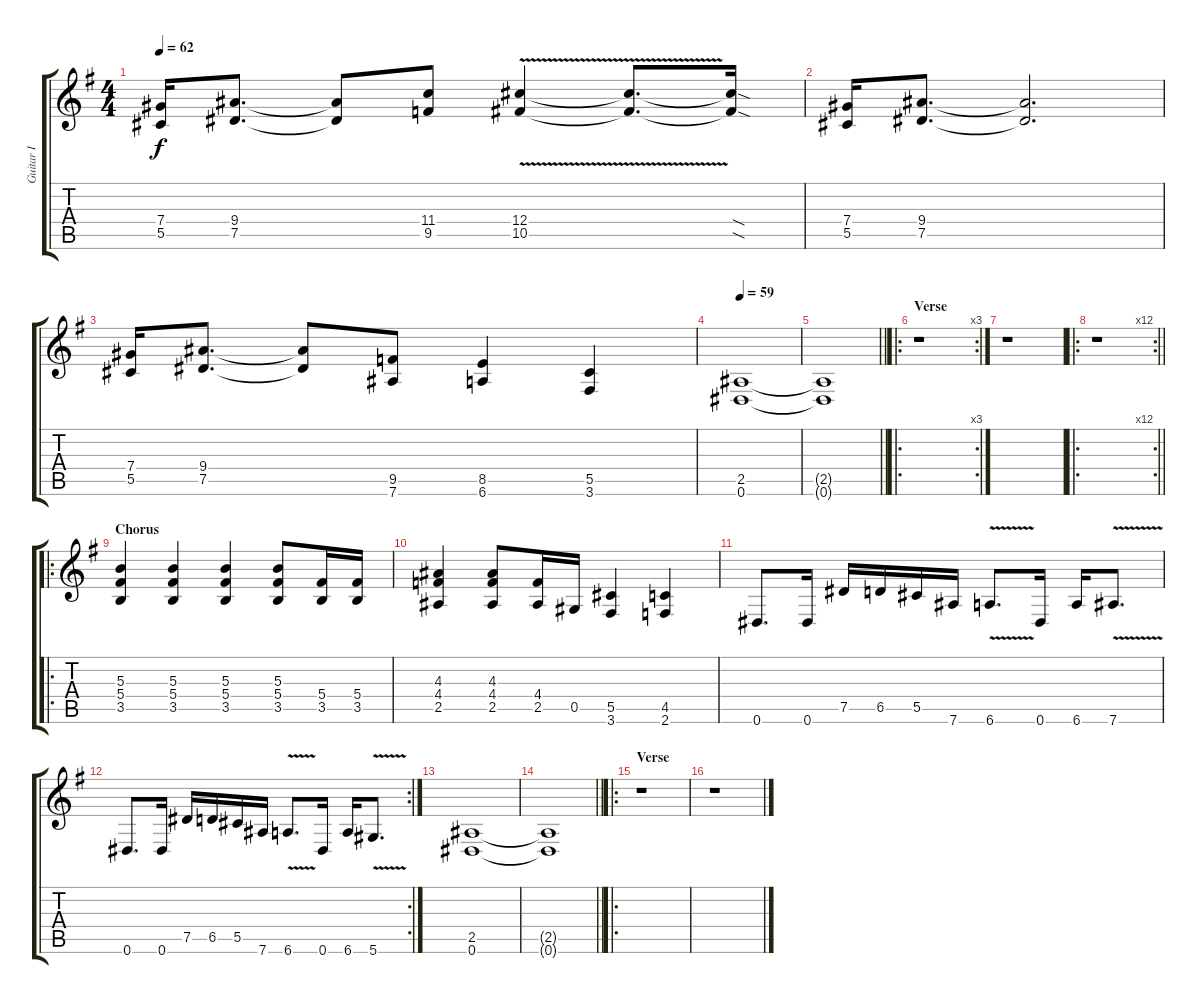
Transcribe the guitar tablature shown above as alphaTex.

\track ("Guitar I" "Guitar I") {instrument distortionguitar}
\staff {score tabs}
\tuning (Eb4 Bb3 Gb3 Db3 Ab2 Eb2) {hide}
\ts (4 4)
\tempo 62
\clef g2
\ks eminor
(7.4 5.5).16{dy f} (9.4 7.5).8{d} (9.4{t} 7.5{t}).8 (11.4 9.5).8 (12.4{v} 10.5{v}).4 (12.4{t} 10.5{t}).8{d} (12.4{sod t} 10.5{sod t}).16 |
(7.4 5.5).16 (9.4 7.5).8{d} (9.4{t} 7.5{t}).2{d} |
(7.4 5.5).16 (9.4 7.5).8{d} (9.4{t} 7.5{t}).8 (9.5 7.6).8 (8.5 6.6).4 (5.5 3.6).4 |
\tempo 59
(2.5 0.6).1{volume 10 balance 14} |
\barLineRight lightlight
(2.5{t} 0.6{t}).1 |
\ro
\rc 3
\section ("" "Verse")
r.1 |
r.1 |
\ro
\rc 12
\barLineRight lightlight
r.1 |
\ro
\section ("" "Chorus")
(5.3 5.4 3.5).4{volume 14 balance 6} (5.3 5.4 3.5).4 (5.3 5.4 3.5).4 (5.3 5.4 3.5).8 (5.4 3.5).16 (5.4 3.5).16 |
(4.3 4.4 2.5).4 (4.3 4.4 2.5).8 (4.4 2.5).16 0.5.16 (5.5 3.6).4 (4.5 2.6).4 |
0.6.8{d} 0.6.16 7.5.16 6.5.16 5.5.16 7.6.16 6.6{v}.8{d} 0.6.16 6.6.16 7.6{v}.8{d} |
\rc 2
0.6.8{d} 0.6.16 7.5.16 6.5.16 5.5.16 7.6.16 6.6{v}.8{d} 0.6.16 6.6.16 5.6{v}.8{d} |
(2.5 0.6).1{volume 10 balance 14} |
\barLineRight lightlight
(2.5{t} 0.6{t}).1 |
\ro
\section ("" "Verse")
r.1 |
r.1
